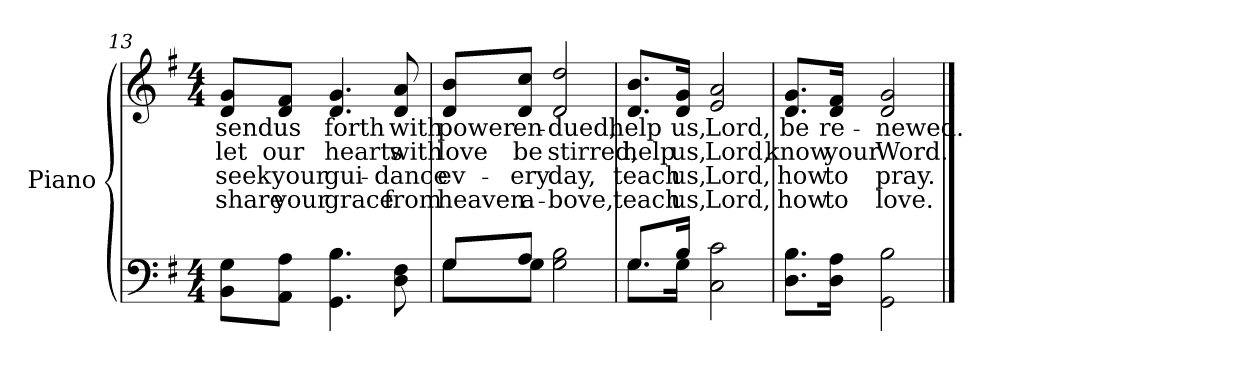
**kern	**kern	**text	**text	**text	**text
*part2	*part1	*part1	*part1	*part1	*part1
*staff2	*staff1	*staff1	*staff1	*staff1	*staff1
*I"Piano	*I"Piano	*	*	*	*
*I'Pno.	*I'Pno.	*	*	*	*
!!LO:PB:g=z
*clefF4	*clefG2	*	*	*	*
*k[f#]	*k[f#]	*	*	*	*
*G:	*G:	*	*	*	*
*M4/4	*M4/4	*	*	*	*
=13	=13	=13	=13	=13	=13
!	!	!LO:LY:b:color=#000000	!LO:LY:b:color=#000000	!LO:LY:b:color=#000000	!LO:LY:b:color=#000000
8BBi\ 8Gi\L	8di/ 8gi/L	send	let	seek	share
!	!	!LO:LY:b:color=#000000	!LO:LY:b:color=#000000	!LO:LY:b:color=#000000	!LO:LY:b:color=#000000
8AAi\ 8Ai\J	8di/ 8f#i/J	us	our	your	your
!	!	!LO:LY:b:color=#000000	!LO:LY:b:color=#000000	!LO:LY:b:color=#000000	!LO:LY:b:color=#000000
4.GGi\ 4.Bi	4.di/ 4.gi	forth	hearts	gui-	-grace
!	!	!LO:LY:b:color=#000000	!LO:LY:b:color=#000000	!LO:LY:b:color=#000000	!LO:LY:b:color=#000000
8Di\ 8F#i	8di/ 8ai	with	with	dance	from
=14	=14	=14	=14	=14	=14
*^	*	*	*	*	*
!	!	!	!LO:LY:b:color=#000000	!LO:LY:b:color=#000000	!LO:LY:b:color=#000000	!LO:LY:b:color=#000000
8Gi/L	8Gi\L	8di/ 8bi/L	power	love	ev-	-heaven
!	!	!	!LO:LY:b:color=#000000	!LO:LY:b:color=#000000	!LO:LY:b:color=#000000	!LO:LY:b:color=#000000
8Ai/J	8Gi\J	8di/ 8cci/J	en-	be	ery	a-
!	!	!	!LO:LY:b:color=#000000	!LO:LY:b:color=#000000	!LO:LY:b:color=#000000	!LO:LY:b:color=#000000
2Gi\ 2Bi	2ryy	2di/ 2ddi	-dued,	stirred,	-day,	bove,
=15	=15	=15	=15	=15	=15	=15
!	!	!	!LO:LY:b:color=#000000	!LO:LY:b:color=#000000	!LO:LY:b:color=#000000	!LO:LY:b:color=#000000
8.Gi/L	8.Gi\L	8.di/ 8.bi/L	help	help	teach	teach
!	!	!	!LO:LY:b:color=#000000	!LO:LY:b:color=#000000	!LO:LY:b:color=#000000	!LO:LY:b:color=#000000
16Bi/Jk	16Gi\Jk	16di/ 16gi/Jk	us,	us,	us,	us,
!	!	!	!LO:LY:b:color=#000000	!LO:LY:b:color=#000000	!LO:LY:b:color=#000000	!LO:LY:b:color=#000000
2Ci\ 2ci	2ryy	2ei/ 2ai	Lord,	Lord,	Lord,	Lord,
*v	*v	*	*	*	*	*
=16	=16	=16	=16	=16	=16
*^	*	*	*	*	*
!	!	!	!LO:LY:b:color=#000000	!LO:LY:b:color=#000000	!LO:LY:b:color=#000000	!LO:LY:b:color=#000000
*v	*v	*	*	*	*	*
8.Di\ 8.Bi\L	8.di/ 8.gi/L	be	know	how	how
!	!	!LO:LY:b:color=#000000	!LO:LY:b:color=#000000	!LO:LY:b:color=#000000	!LO:LY:b:color=#000000
16Di\ 16Ai\Jk	16di/ 16f#i/Jk	re-	your	to	to
!	!	!LO:LY:b:color=#000000	!LO:LY:b:color=#000000	!LO:LY:b:color=#000000	!LO:LY:b:color=#000000
2GGi\ 2Bi	2di/ 2gi	-newed.	Word.	pray.	love.
==	==	==	==	==	==
*-	*-	*-	*-	*-	*-
